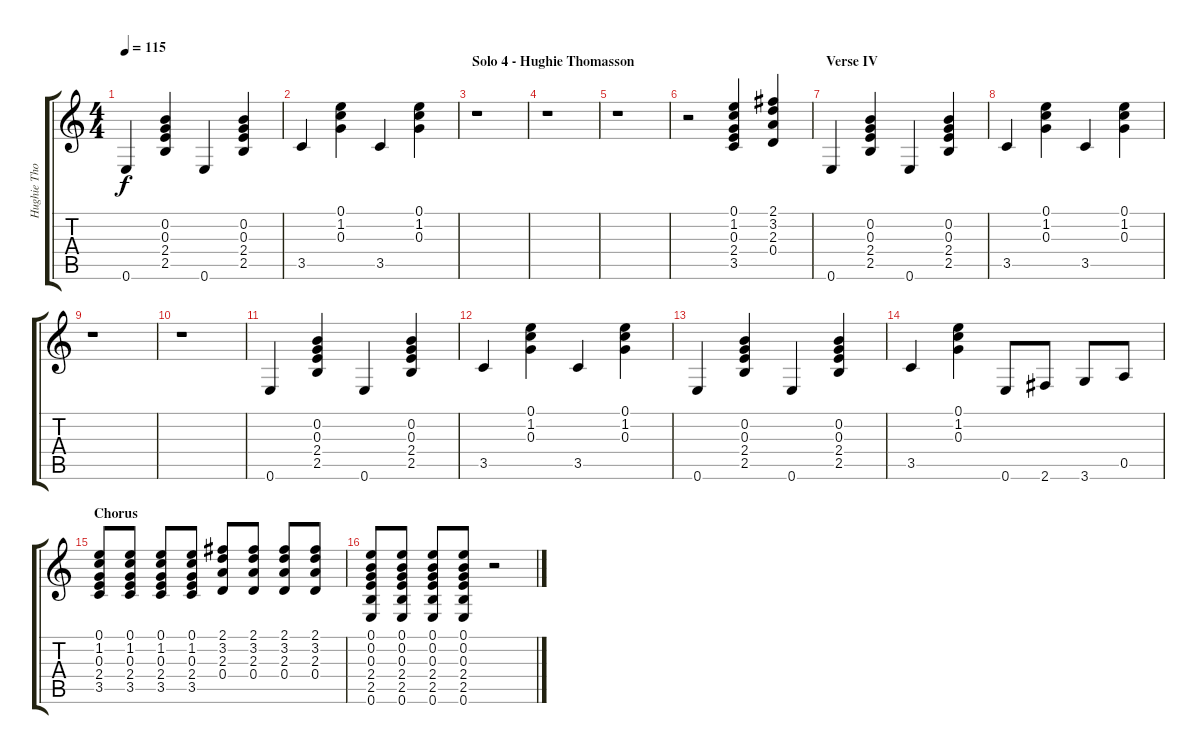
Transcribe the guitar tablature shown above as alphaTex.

\track ("Hughie Thomasson - Acoustic Rhythm" "Hughie Tho") {instrument acousticguitarsteel}
\staff {score tabs}
\tuning (E4 B3 G3 D3 A2 E2) {hide}
\ts (4 4)
\tempo 115
\clef g2
\ks c
0.6.4{dy f} (0.2 0.3 2.4 2.5).4 0.6.4 (0.2 0.3 2.4 2.5).4 |
3.5.4 (0.1 1.2 0.3).4 3.5.4 (0.1 1.2 0.3).4 |
\section ("" "Solo 4 - Hughie Thomasson")
r.1 |
r.1 |
r.1 |
r.2 (0.1 1.2 0.3 2.4 3.5).4 (2.1 3.2 2.3 0.4).4 |
\section ("" "Verse IV")
0.6.4 (0.2 0.3 2.4 2.5).4 0.6.4 (0.2 0.3 2.4 2.5).4 |
3.5.4 (0.1 1.2 0.3).4 3.5.4 (0.1 1.2 0.3).4 |
r.1 |
r.1 |
0.6.4 (0.2 0.3 2.4 2.5).4 0.6.4 (0.2 0.3 2.4 2.5).4 |
3.5.4 (0.1 1.2 0.3).4 3.5.4 (0.1 1.2 0.3).4 |
0.6.4 (0.2 0.3 2.4 2.5).4 0.6.4 (0.2 0.3 2.4 2.5).4 |
3.5.4 (0.1 1.2 0.3).4 0.6.8 2.6.8 3.6.8 0.5.8 |
\section ("" "Chorus")
(0.1 1.2 0.3 2.4 3.5).8 (0.1 1.2 0.3 2.4 3.5).8 (0.1 1.2 0.3 2.4 3.5).8 (0.1 1.2 0.3 2.4 3.5).8 (2.1 3.2 2.3 0.4).8 (2.1 3.2 2.3 0.4).8 (2.1 3.2 2.3 0.4).8 (2.1 3.2 2.3 0.4).8 |
(0.1 0.2 0.3 2.4 2.5 0.6).8 (0.1 0.2 0.3 2.4 2.5 0.6).8 (0.1 0.2 0.3 2.4 2.5 0.6).8 (0.1 0.2 0.3 2.4 2.5 0.6).8 r.2
